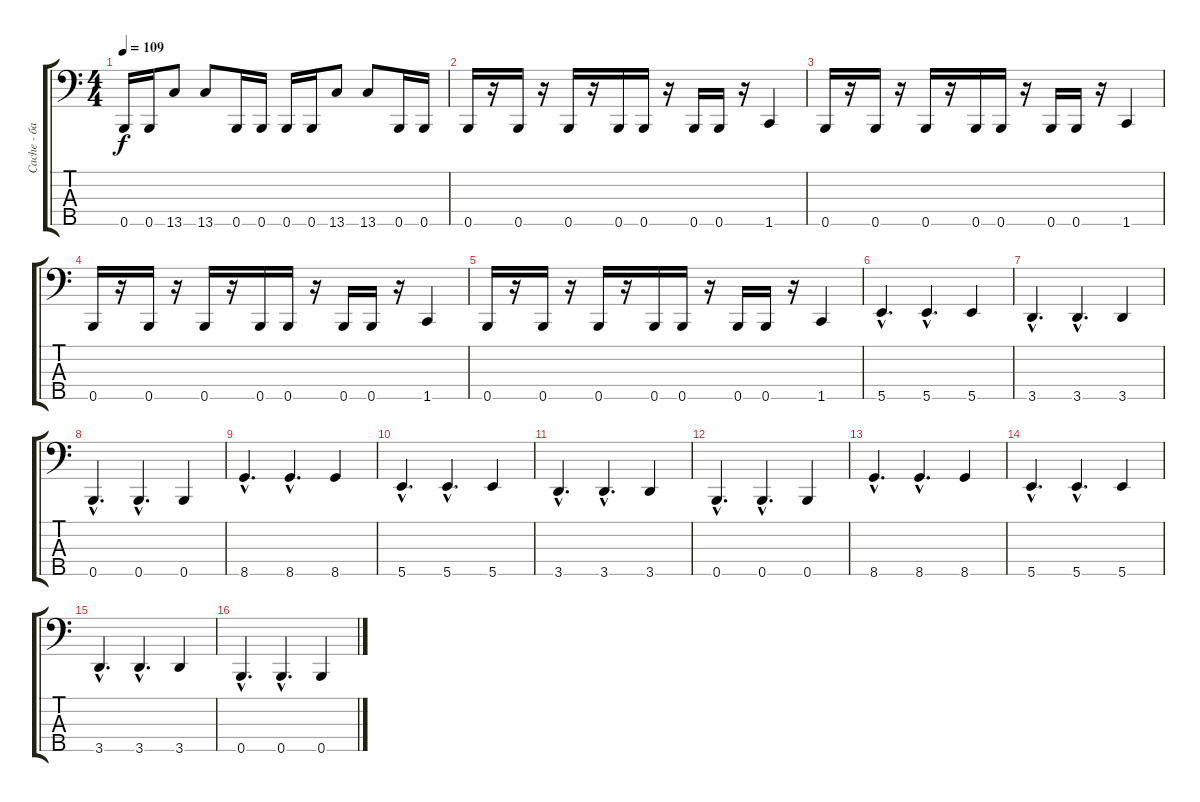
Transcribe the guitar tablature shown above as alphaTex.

\track ("Сache - бас [сэмплы]" "Сache - ба") {instrument electricbasspick}
\staff {score tabs}
\tuning (A2 E2 B1 Gb1 B0) {hide}
\ts (4 4)
\tempo 109
\clef f4
\ks c
0.5.16{dy f} 0.5.16 13.5.8 13.5.8 0.5.16 0.5.16 0.5.16 0.5.16 13.5.8 13.5.8 0.5.16 0.5.16 |
0.5.16 r.16 0.5.16 r.16 0.5.16 r.16 0.5.16 0.5.16 r.16 0.5.16 0.5.16 r.16 1.5.4 |
0.5.16 r.16 0.5.16 r.16 0.5.16 r.16 0.5.16 0.5.16 r.16 0.5.16 0.5.16 r.16 1.5.4 |
0.5.16 r.16 0.5.16 r.16 0.5.16 r.16 0.5.16 0.5.16 r.16 0.5.16 0.5.16 r.16 1.5.4 |
0.5.16 r.16 0.5.16 r.16 0.5.16 r.16 0.5.16 0.5.16 r.16 0.5.16 0.5.16 r.16 1.5.4 |
5.5{hac}.4{d} 5.5{hac}.4{d} 5.5.4 |
3.5{hac}.4{d} 3.5{hac}.4{d} 3.5.4 |
0.5{hac}.4{d} 0.5{hac}.4{d} 0.5.4 |
8.5{hac}.4{d} 8.5{hac}.4{d} 8.5.4 |
5.5{hac}.4{d} 5.5{hac}.4{d} 5.5.4 |
3.5{hac}.4{d} 3.5{hac}.4{d} 3.5.4 |
0.5{hac}.4{d} 0.5{hac}.4{d} 0.5.4 |
8.5{hac}.4{d} 8.5{hac}.4{d} 8.5.4 |
5.5{hac}.4{d} 5.5{hac}.4{d} 5.5.4 |
3.5{hac}.4{d} 3.5{hac}.4{d} 3.5.4 |
0.5{hac}.4{d} 0.5{hac}.4{d} 0.5.4
